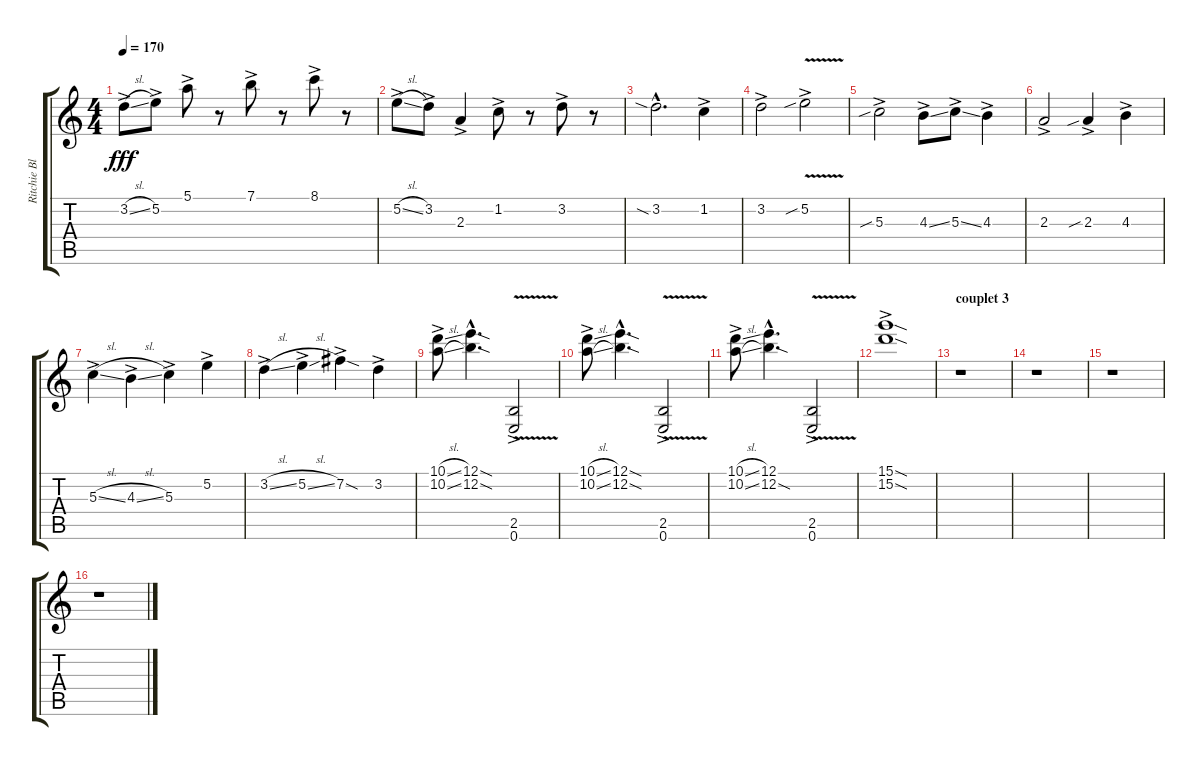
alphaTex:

\track ("Ritchie Blackmore's Lead" "Ritchie Bl") {instrument overdrivenguitar}
\staff {score tabs}
\tuning (E4 B3 G3 D3 A2 E2) {hide}
\ts (4 4)
\tempo 170
\clef g2
\ks c
3.2{sl ac}.8{dy fff} 5.2{ac}.8 5.1{ac}.8 r.8 7.1{ac}.8 r.8 8.1{ac}.8 r.8 |
5.2{sl ac}.8 3.2{ac}.8 2.3{ac}.4 1.2{ac}.8 r.8 3.2{ac}.8 r.8 |
3.2{sia hac}.2{d} 1.2{ac}.4 |
3.2{ac}.2 5.2{v sib ac}.2 |
5.3{sib ac}.2 4.3{ss ac}.8 5.3{ss ac}.8 4.3{ac}.4 |
2.3{ac}.2 2.3{sib ac}.4 4.3{ac}.4 |
5.3{sl ac}.4 4.3{sl ac}.4 5.3{ac}.4 5.2{ac}.4 |
3.2{sl ac}.4 5.2{sl ac}.4 7.2{sod ac}.4 3.2{ac}.4 |
(10.1{sl ac} 10.2{sl}).8 (12.1{sod hac} 12.2{sod hac}).4{d} (2.5 0.6{v ac}).2 |
(10.1{sl ac} 10.2{sl}).8 (12.1{sod hac} 12.2{sod hac}).4{d} (2.5 0.6{v ac}).2 |
(10.1{sl ac} 10.2{sl}).8 (12.1{hac} 12.2{sod hac}).4{d} (2.5 0.6{v ac}).2 |
(15.1{sod ac} 15.2{sod ac}).1{volume 6} |
\section ("" "couplet 3")
r.1 |
r.1 |
r.1 |
r.1
